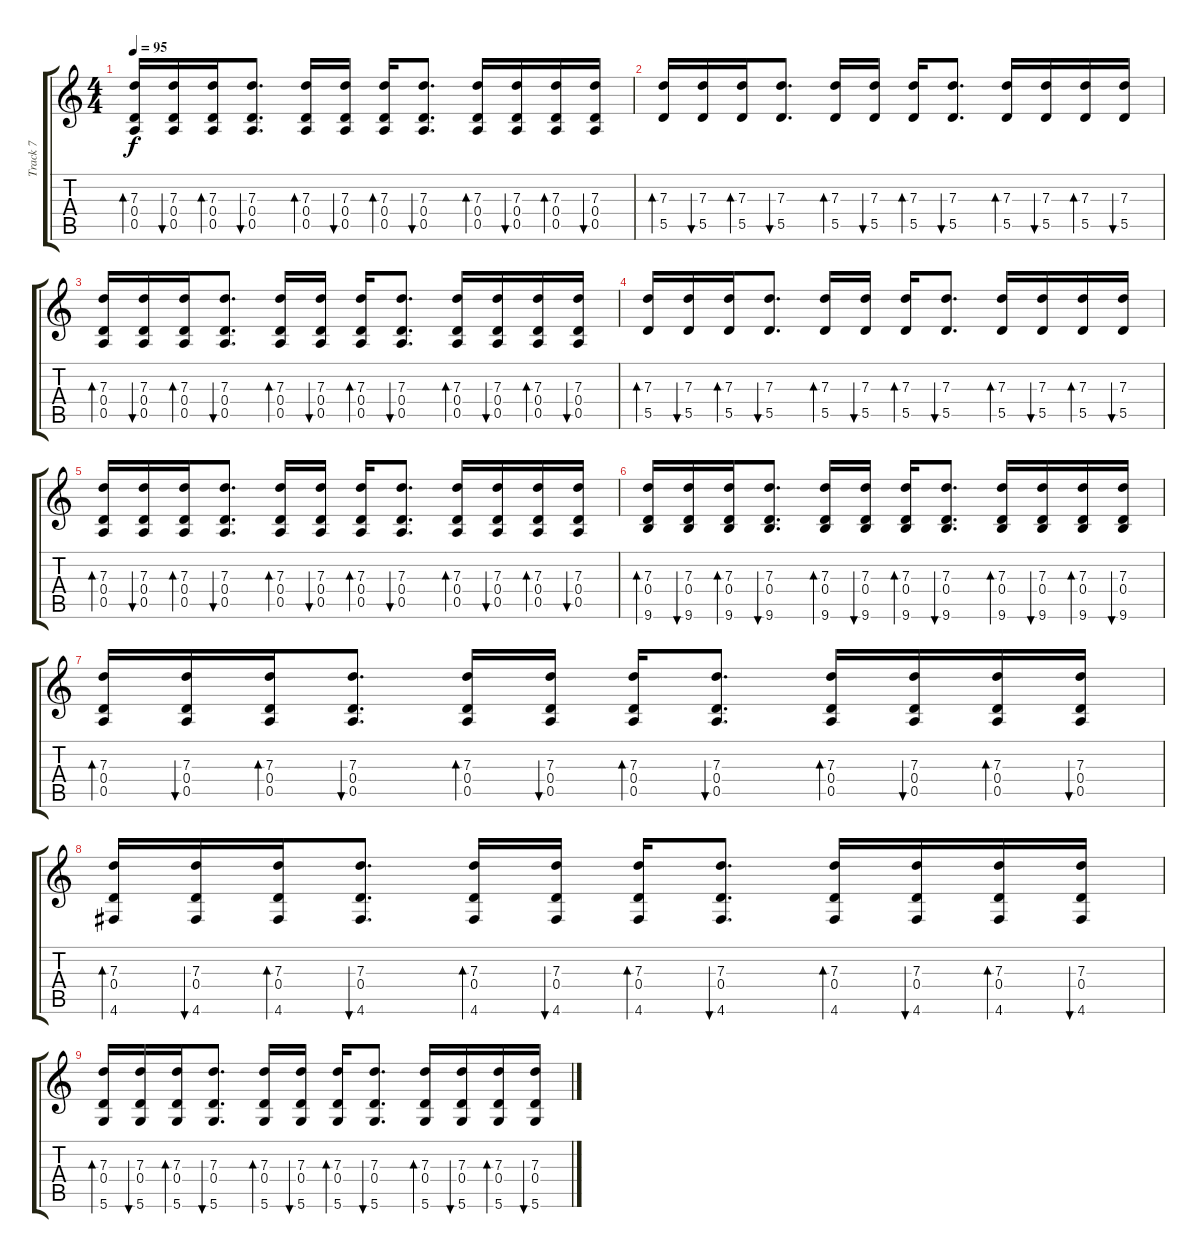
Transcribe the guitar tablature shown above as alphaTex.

\track ("Track 7" "Track 7") {instrument electricguitarjazz}
\staff {score tabs}
\tuning (E4 B3 G3 D3 A2 D2) {hide}
\ts (4 4)
\tempo 95
\clef g2
\ks c
(7.3 0.4 0.5).16{bd 60 dy f} (7.3 0.4 0.5).16{bu 60} (7.3 0.4 0.5).16{bd 60} (7.3 0.4 0.5).8{d bu 60} (7.3 0.4 0.5).16{bd 60} (7.3 0.4 0.5).16{bu 60} (7.3 0.4 0.5).16{bd 60} (7.3 0.4 0.5).8{d bu 60} (7.3 0.4 0.5).16{bd 60} (7.3 0.4 0.5).16{bu 60} (7.3 0.4 0.5).16{bd 60} (7.3 0.4 0.5).16{bu 60} |
(7.3 5.5).16{bd 60} (7.3 5.5).16{bu 60} (7.3 5.5).16{bd 60} (7.3 5.5).8{d bu 60} (7.3 5.5).16{bd 60} (7.3 5.5).16{bu 60} (7.3 5.5).16{bd 60} (7.3 5.5).8{d bu 60} (7.3 5.5).16{bd 60} (7.3 5.5).16{bu 60} (7.3 5.5).16{bd 60} (7.3 5.5).16{bu 60} |
(7.3 0.4 0.5).16{bd 60} (7.3 0.4 0.5).16{bu 60} (7.3 0.4 0.5).16{bd 60} (7.3 0.4 0.5).8{d bu 60} (7.3 0.4 0.5).16{bd 60} (7.3 0.4 0.5).16{bu 60} (7.3 0.4 0.5).16{bd 60} (7.3 0.4 0.5).8{d bu 60} (7.3 0.4 0.5).16{bd 60} (7.3 0.4 0.5).16{bu 60} (7.3 0.4 0.5).16{bd 60} (7.3 0.4 0.5).16{bu 60} |
(7.3 5.5).16{bd 60} (7.3 5.5).16{bu 60} (7.3 5.5).16{bd 60} (7.3 5.5).8{d bu 60} (7.3 5.5).16{bd 60} (7.3 5.5).16{bu 60} (7.3 5.5).16{bd 60} (7.3 5.5).8{d bu 60} (7.3 5.5).16{bd 60} (7.3 5.5).16{bu 60} (7.3 5.5).16{bd 60} (7.3 5.5).16{bu 60} |
(7.3 0.4 0.5).16{bd 60} (7.3 0.4 0.5).16{bu 60} (7.3 0.4 0.5).16{bd 60} (7.3 0.4 0.5).8{d bu 60} (7.3 0.4 0.5).16{bd 60} (7.3 0.4 0.5).16{bu 60} (7.3 0.4 0.5).16{bd 60} (7.3 0.4 0.5).8{d bu 60} (7.3 0.4 0.5).16{bd 60} (7.3 0.4 0.5).16{bu 60} (7.3 0.4 0.5).16{bd 60} (7.3 0.4 0.5).16{bu 60} |
(7.3 0.4 9.6).16{bd 60} (7.3 0.4 9.6).16{bu 60} (7.3 0.4 9.6).16{bd 60} (7.3 0.4 9.6).8{d bu 60} (7.3 0.4 9.6).16{bd 60} (7.3 0.4 9.6).16{bu 60} (7.3 0.4 9.6).16{bd 60} (7.3 0.4 9.6).8{d bu 60} (7.3 0.4 9.6).16{bd 60} (7.3 0.4 9.6).16{bu 60} (7.3 0.4 9.6).16{bd 60} (7.3 0.4 9.6).16{bu 60} |
(7.3 0.4 0.5).16{bd 60} (7.3 0.4 0.5).16{bu 60} (7.3 0.4 0.5).16{bd 60} (7.3 0.4 0.5).8{d bu 60} (7.3 0.4 0.5).16{bd 60} (7.3 0.4 0.5).16{bu 60} (7.3 0.4 0.5).16{bd 60} (7.3 0.4 0.5).8{d bu 60} (7.3 0.4 0.5).16{bd 60} (7.3 0.4 0.5).16{bu 60} (7.3 0.4 0.5).16{bd 60} (7.3 0.4 0.5).16{bu 60} |
(7.3 0.4 4.6).16{bd 60} (7.3 0.4 4.6).16{bu 60} (7.3 0.4 4.6).16{bd 60} (7.3 0.4 4.6).8{d bu 60} (7.3 0.4 4.6).16{bd 60} (7.3 0.4 4.6).16{bu 60} (7.3 0.4 4.6).16{bd 60} (7.3 0.4 4.6).8{d bu 60} (7.3 0.4 4.6).16{bd 60} (7.3 0.4 4.6).16{bu 60} (7.3 0.4 4.6).16{bd 60} (7.3 0.4 4.6).16{bu 60} |
(7.3 0.4 5.6).16{bd 60} (7.3 0.4 5.6).16{bu 60} (7.3 0.4 5.6).16{bd 60} (7.3 0.4 5.6).8{d bu 60} (7.3 0.4 5.6).16{bd 60} (7.3 0.4 5.6).16{bu 60} (7.3 0.4 5.6).16{bd 60} (7.3 0.4 5.6).8{d bu 60} (7.3 0.4 5.6).16{bd 60} (7.3 0.4 5.6).16{bu 60} (7.3 0.4 5.6).16{bd 60} (7.3 0.4 5.6).16{bu 60}
